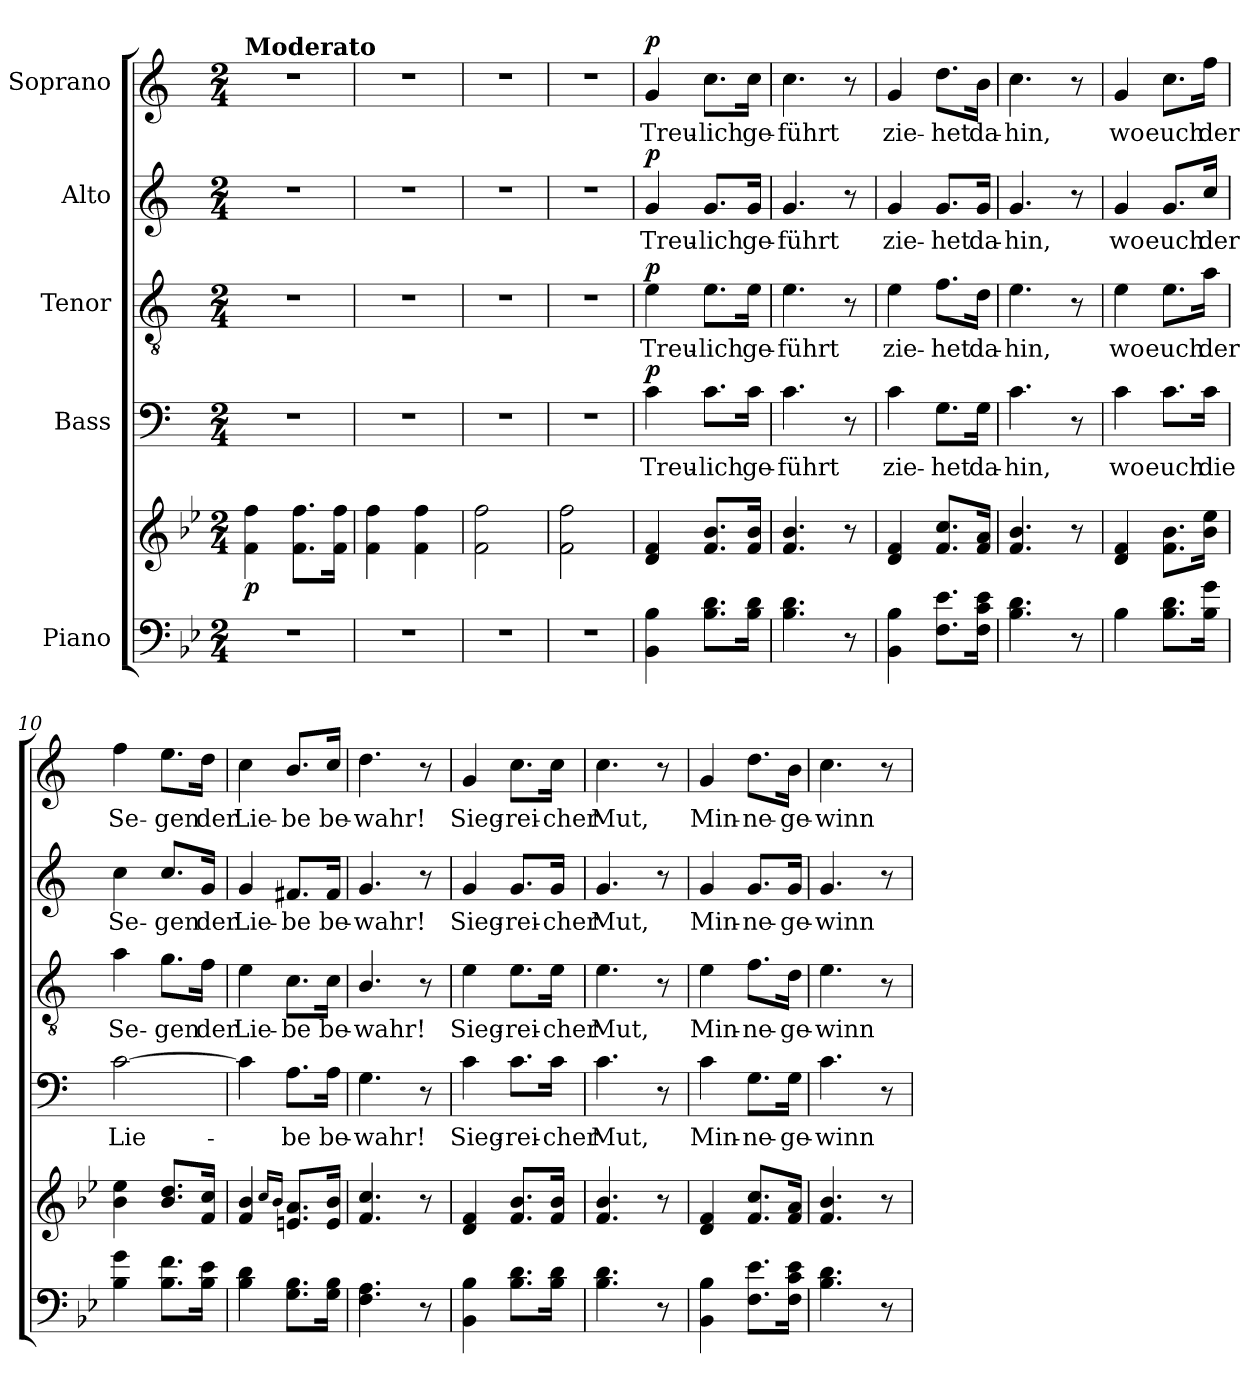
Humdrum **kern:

**kern	**kern	**dynam	**kern	**text	**dynam	**kern	**text	**dynam	**kern	**text	**dynam	**kern	**text	**dynam
*part5	*part5	*part5	*part4	*part4	*part4	*part3	*part3	*part3	*part2	*part2	*part2	*part1	*part1	*part1
*staff6	*staff5	*staff5/6	*staff4	*staff4	*staff4	*staff3	*staff3	*staff3	*staff2	*staff2	*staff2	*staff1	*staff1	*staff1
*I"Piano	*	*	*I"Bass	*	*	*I"Tenor	*	*	*I"Alto	*	*	*I"Soprano	*	*
*clefF4	*clefG2	*	*clefF4	*	*	*clefGv2	*	*	*clefG2	*	*	*clefG2	*	*
*	*	*	*ITrd1c2	*	*	*ITrd1c2	*	*	*ITrd1c2	*	*	*ITrd1c2	*	*
*k[b-e-]	*k[b-e-]	*	*k[b-e-]	*	*	*k[b-e-]	*	*	*k[b-e-]	*	*	*k[b-e-]	*	*
*M2/4	*M2/4	*	*M2/4	*	*	*M2/4	*	*	*M2/4	*	*	*M2/4	*	*
=1	=1	=1	=1	=1	=1	=1	=1	=1	=1	=1	=1	=1	=1	=1
!	!	!	!	!	!	!	!	!	!	!	!	!LO:TX:a:B:t=Moderato	!	!
!	!	!LO:DY:b	!	!	!	!	!	!	!	!	!	!	!	!
2r	4f\ 4ff\	p	2r	.	.	2r	.	.	2r	.	.	2r	.	.
.	8.f\ 8.ff\L	.	.	.	.	.	.	.	.	.	.	.	.	.
.	16f\ 16ff\Jk	.	.	.	.	.	.	.	.	.	.	.	.	.
=2	=2	=2	=2	=2	=2	=2	=2	=2	=2	=2	=2	=2	=2	=2
2r	4f\ 4ff\	.	2r	.	.	2r	.	.	2r	.	.	2r	.	.
.	4f\ 4ff\	.	.	.	.	.	.	.	.	.	.	.	.	.
=3	=3	=3	=3	=3	=3	=3	=3	=3	=3	=3	=3	=3	=3	=3
2r	2f\ 2ff\	.	2r	.	.	2r	.	.	2r	.	.	2r	.	.
=4	=4	=4	=4	=4	=4	=4	=4	=4	=4	=4	=4	=4	=4	=4
2r	2f\ 2ff\	.	2r	.	.	2r	.	.	2r	.	.	2r	.	.
=5	=5	=5	=5	=5	=5	=5	=5	=5	=5	=5	=5	=5	=5	=5
!	!	!	!	!LO:LY:b	!LO:DY:b	!	!LO:LY:b	!LO:DY:b	!	!LO:LY:b	!LO:DY:b	!	!LO:LY:b	!LO:DY:b
4BB-\ 4B-\	4d/ 4f/	.	4B-\	Treu-	p	4d\	Treu-	p	4f/	Treu-	p	4f/	Treu-	p
!	!	!	!	!LO:LY:b	!	!	!LO:LY:b	!	!	!LO:LY:b	!	!	!LO:LY:b	!
8.B-\ 8.d\L	8.f/ 8.b-/L	.	8.B-\L	-lich	.	8.d\L	-lich	.	8.f/L	-lich	.	8.b-\L	-lich	.
!	!	!	!	!LO:LY:b	!	!	!LO:LY:b	!	!	!LO:LY:b	!	!	!LO:LY:b	!
16B-\ 16d\Jk	16f/ 16b-/Jk	.	16B-\Jk	ge-	.	16d\Jk	ge-	.	16f/Jk	ge-	.	16b-\Jk	ge-	.
=6	=6	=6	=6	=6	=6	=6	=6	=6	=6	=6	=6	=6	=6	=6
!	!	!	!	!LO:LY:b	!	!	!LO:LY:b	!	!	!LO:LY:b	!	!	!LO:LY:b	!
4.B-\ 4.d\	4.f/ 4.b-/	.	4.B-\	-führt	.	4.d\	-führt	.	4.f/	-führt	.	4.b-\	-führt	.
8r	8r	.	8r	.	.	8r	.	.	8r	.	.	8r	.	.
=7	=7	=7	=7	=7	=7	=7	=7	=7	=7	=7	=7	=7	=7	=7
!	!	!	!	!LO:LY:b	!	!	!LO:LY:b	!	!	!LO:LY:b	!	!	!LO:LY:b	!
4BB-\ 4B-\	4d/ 4f/	.	4B-\	zie-	.	4d\	zie-	.	4f/	zie-	.	4f/	zie-	.
!	!	!	!	!LO:LY:b	!	!	!LO:LY:b	!	!	!LO:LY:b	!	!	!LO:LY:b	!
8.F\ 8.e-\L	8.f/ 8.cc/L	.	8.F\L	-het	.	8.e-\L	-het	.	8.f/L	-het	.	8.cc\L	-het	.
!	!	!	!	!LO:LY:b	!	!	!LO:LY:b	!	!	!LO:LY:b	!	!	!LO:LY:b	!
16F\ 16c\ 16e-\Jk	16f/ 16a/Jk	.	16F\Jk	da-	.	16c\Jk	da-	.	16f/Jk	da-	.	16a\Jk	da-	.
=8	=8	=8	=8	=8	=8	=8	=8	=8	=8	=8	=8	=8	=8	=8
!	!	!	!	!LO:LY:b	!	!	!LO:LY:b	!	!	!LO:LY:b	!	!	!LO:LY:b	!
4.B-\ 4.d\	4.f/ 4.b-/	.	4.B-\	-hin,	.	4.d\	-hin,	.	4.f/	-hin,	.	4.b-\	-hin,	.
8r	8r	.	8r	.	.	8r	.	.	8r	.	.	8r	.	.
=9	=9	=9	=9	=9	=9	=9	=9	=9	=9	=9	=9	=9	=9	=9
!	!	!	!	!LO:LY:b	!	!	!LO:LY:b	!	!	!LO:LY:b	!	!	!LO:LY:b	!
4B-\	4d/ 4f/	.	4B-\	wo	.	4d\	wo	.	4f/	wo	.	4f/	wo	.
!	!	!	!	!LO:LY:b	!	!	!LO:LY:b	!	!	!LO:LY:b	!	!	!LO:LY:b	!
8.B-\ 8.d\L	8.f\ 8.b-\L	.	8.B-\L	euch	.	8.d\L	euch	.	8.f/L	euch	.	8.b-\L	euch	.
!	!	!	!	!LO:LY:b	!	!	!LO:LY:b	!	!	!LO:LY:b	!	!	!LO:LY:b	!
16B-\ 16g\Jk	16b-\ 16ee-\Jk	.	16B-\Jk	die	.	16g\Jk	der	.	16b-/Jk	der	.	16ee-\Jk	der	.
!!LO:PB:g=z
=10	=10	=10	=10	=10	=10	=10	=10	=10	=10	=10	=10	=10	=10	=10
!	!	!	!	!LO:LY:b	!	!	!LO:LY:b	!	!	!LO:LY:b	!	!	!LO:LY:b	!
4B-\ 4g\	4b-\ 4ee-\	.	[2B-\	Lie-	.	4g\	Se-	.	4b-\	Se-	.	4ee-\	Se-	.
!	!	!	!	!	!	!	!LO:LY:b	!	!	!LO:LY:b	!	!	!LO:LY:b	!
8.B-\ 8.f\L	8.b-/ 8.dd/L	.	.	.	.	8.f\L	-gen	.	8.b-/L	-gen	.	8.dd\L	-gen	.
!	!	!	!	!	!	!	!LO:LY:b	!	!	!LO:LY:b	!	!	!LO:LY:b	!
16B-\ 16e-\Jk	16f/ 16cc/Jk	.	.	.	.	16e-\Jk	der	.	16f/Jk	der	.	16cc\Jk	der	.
=11	=11	=11	=11	=11	=11	=11	=11	=11	=11	=11	=11	=11	=11	=11
!	!	!	!	!	!	!	!LO:LY:b	!	!	!LO:LY:b	!	!	!LO:LY:b	!
4B-\ 4d\	4f/ 4b-/	.	4B-\]	.	.	4d\	Lie-	.	4f/	Lie-	.	4b-\	Lie-	.
.	16qcc/LL	.	.	.	.	.	.	.	.	.	.	.	.	.
.	16qb-/JJ	.	.	.	.	.	.	.	.	.	.	.	.	.
!	!	!	!	!LO:LY:b	!	!	!LO:LY:b	!	!	!LO:LY:b	!	!	!LO:LY:b	!
8.G\ 8.B-\L	8.en/ 8.a/L	.	8.G\L	-be	.	8.B-\L	-be	.	8.en/L	-be	.	8.a/L	-be	.
!	!	!	!	!LO:LY:b	!	!	!LO:LY:b	!	!	!LO:LY:b	!	!	!LO:LY:b	!
16G\ 16B-\Jk	16e/ 16b-/Jk	.	16G\Jk	be-	.	16B-\Jk	be-	.	16e/Jk	be-	.	16b-/Jk	be-	.
=12	=12	=12	=12	=12	=12	=12	=12	=12	=12	=12	=12	=12	=12	=12
!	!	!	!	!LO:LY:b	!	!	!LO:LY:b	!	!	!LO:LY:b	!	!	!LO:LY:b	!
4.F\ 4.A\	4.f/ 4.cc/	.	4.F\	-wahr!	.	4.A/	-wahr!	.	4.f/	-wahr!	.	4.cc\	-wahr!	.
8r	8r	.	8r	.	.	8r	.	.	8r	.	.	8r	.	.
=13	=13	=13	=13	=13	=13	=13	=13	=13	=13	=13	=13	=13	=13	=13
!	!	!	!	!LO:LY:b	!	!	!LO:LY:b	!	!	!LO:LY:b	!	!	!LO:LY:b	!
4BB-\ 4B-\	4d/ 4f/	.	4B-\	Sieg-	.	4d\	Sieg-	.	4f/	Sieg-	.	4f/	Sieg-	.
!	!	!	!	!LO:LY:b	!	!	!LO:LY:b	!	!	!LO:LY:b	!	!	!LO:LY:b	!
8.B-\ 8.d\L	8.f/ 8.b-/L	.	8.B-\L	-rei-	.	8.d\L	-rei-	.	8.f/L	-rei-	.	8.b-\L	-rei-	.
!	!	!	!	!LO:LY:b	!	!	!LO:LY:b	!	!	!LO:LY:b	!	!	!LO:LY:b	!
16B-\ 16d\Jk	16f/ 16b-/Jk	.	16B-\Jk	-cher	.	16d\Jk	-cher	.	16f/Jk	-cher	.	16b-\Jk	-cher	.
=14	=14	=14	=14	=14	=14	=14	=14	=14	=14	=14	=14	=14	=14	=14
!	!	!	!	!LO:LY:b	!	!	!LO:LY:b	!	!	!LO:LY:b	!	!	!LO:LY:b	!
4.B-\ 4.d\	4.f/ 4.b-/	.	4.B-\	Mut,	.	4.d\	Mut,	.	4.f/	Mut,	.	4.b-\	Mut,	.
8r	8r	.	8r	.	.	8r	.	.	8r	.	.	8r	.	.
=15	=15	=15	=15	=15	=15	=15	=15	=15	=15	=15	=15	=15	=15	=15
!	!	!	!	!LO:LY:b	!	!	!LO:LY:b	!	!	!LO:LY:b	!	!	!LO:LY:b	!
4BB-\ 4B-\	4d/ 4f/	.	4B-\	Min-	.	4d\	Min-	.	4f/	Min-	.	4f/	Min-	.
!	!	!	!	!LO:LY:b	!	!	!LO:LY:b	!	!	!LO:LY:b	!	!	!LO:LY:b	!
8.F\ 8.e-\L	8.f/ 8.cc/L	.	8.F\L	-ne-	.	8.e-\L	-ne-	.	8.f/L	-ne-	.	8.cc\L	-ne-	.
!	!	!	!	!LO:LY:b	!	!	!LO:LY:b	!	!	!LO:LY:b	!	!	!LO:LY:b	!
16F\ 16c\ 16e-\Jk	16f/ 16a/Jk	.	16F\Jk	-ge-	.	16c\Jk	-ge-	.	16f/Jk	-ge-	.	16a\Jk	-ge-	.
=16	=16	=16	=16	=16	=16	=16	=16	=16	=16	=16	=16	=16	=16	=16
!	!	!	!	!LO:LY:b	!	!	!LO:LY:b	!	!	!LO:LY:b	!	!	!LO:LY:b	!
4.B-\ 4.d\	4.f/ 4.b-/	.	4.B-\	-winn	.	4.d\	-winn	.	4.f/	-winn	.	4.b-\	-winn	.
8r	8r	.	8r	.	.	8r	.	.	8r	.	.	8r	.	.
=	=	=	=	=	=	=	=	=	=	=	=	=	=	=
*-	*-	*-	*-	*-	*-	*-	*-	*-	*-	*-	*-	*-	*-	*-
